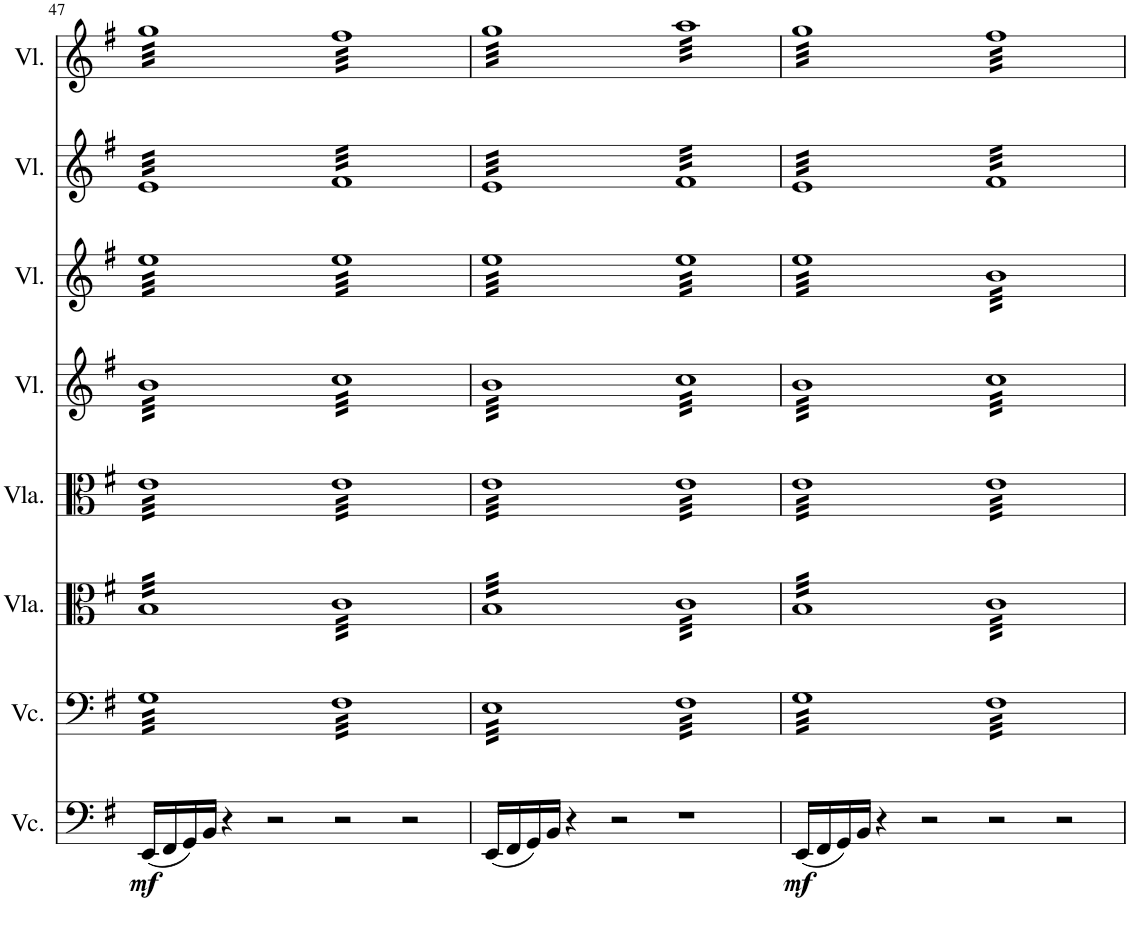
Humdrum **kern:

**kern	**dynam	**kern	**kern	**kern	**kern	**kern	**kern	**kern
*part8	*part8	*part7	*part6	*part5	*part4	*part3	*part2	*part1
*staff8	*staff8	*staff7	*staff6	*staff5	*staff4	*staff3	*staff2	*staff1
*I"Cello	*	*I"Cello	*I"Altviool	*I"Altviool	*I"Viool	*I"Viool	*I"Viool	*I"Viool
*	*	*	*	*	*I'Vl.	*I'Vl.	*I'Vl.	*I'Vl.
!!LO:PB:g=z
*clefF4	*	*clefF4	*clefC3	*clefC3	*clefG2	*clefG2	*clefG2	*clefG2
*k[f#]	*	*k[f#]	*k[f#]	*k[f#]	*k[f#]	*k[f#]	*k[f#]	*k[f#]
*M8/4	*	*M8/4	*M8/4	*M8/4	*M8/4	*M8/4	*M8/4	*M8/4
=47	=47	=47	=47	=47	=47	=47	=47	=47
!	!LO:DY:b	!	!	!	!	!	!	!
*	*	*tremolo	*	*	*	*	*	*
*	*	*	*tremolo	*	*	*	*	*
*	*	*	*	*tremolo	*	*	*	*
*	*	*	*	*	*tremolo	*	*	*
*	*	*	*	*	*	*tremolo	*	*
*	*	*	*	*	*	*	*tremolo	*
*	*	*	*	*	*	*	*	*tremolo
(16EE/LL	mf	32GLLL	32BLLL	32eLLL	32bLLL	32eeLLL	32eLLL	32ggLLL
.	.	32G	32B	32e	32b	32ee	32e	32gg
16FF#/	.	32G	32B	32e	32b	32ee	32e	32gg
.	.	32G	32B	32e	32b	32ee	32e	32gg
16GG/)	.	32G	32B	32e	32b	32ee	32e	32gg
.	.	32G	32B	32e	32b	32ee	32e	32gg
16BB/JJ	.	32G	32B	32e	32b	32ee	32e	32gg
.	.	32G	32B	32e	32b	32ee	32e	32gg
4r	.	32G	32B	32e	32b	32ee	32e	32gg
.	.	32G	32B	32e	32b	32ee	32e	32gg
.	.	32G	32B	32e	32b	32ee	32e	32gg
.	.	32G	32B	32e	32b	32ee	32e	32gg
.	.	32G	32B	32e	32b	32ee	32e	32gg
.	.	32G	32B	32e	32b	32ee	32e	32gg
.	.	32G	32B	32e	32b	32ee	32e	32gg
.	.	32G	32B	32e	32b	32ee	32e	32gg
2r	.	32G	32B	32e	32b	32ee	32e	32gg
.	.	32G	32B	32e	32b	32ee	32e	32gg
.	.	32G	32B	32e	32b	32ee	32e	32gg
.	.	32G	32B	32e	32b	32ee	32e	32gg
.	.	32G	32B	32e	32b	32ee	32e	32gg
.	.	32G	32B	32e	32b	32ee	32e	32gg
.	.	32G	32B	32e	32b	32ee	32e	32gg
.	.	32G	32B	32e	32b	32ee	32e	32gg
.	.	32G	32B	32e	32b	32ee	32e	32gg
.	.	32G	32B	32e	32b	32ee	32e	32gg
.	.	32G	32B	32e	32b	32ee	32e	32gg
.	.	32G	32B	32e	32b	32ee	32e	32gg
.	.	32G	32B	32e	32b	32ee	32e	32gg
.	.	32G	32B	32e	32b	32ee	32e	32gg
.	.	32G	32B	32e	32b	32ee	32e	32gg
.	.	32GJJJ	32BJJJ	32eJJJ	32bJJJ	32eeJJJ	32eJJJ	32ggJJJ
2r	.	32F#LLL	32cLLL	32eLLL	32ccLLL	32eeLLL	32f#LLL	32ff#LLL
.	.	32F#	32c	32e	32cc	32ee	32f#	32ff#
.	.	32F#	32c	32e	32cc	32ee	32f#	32ff#
.	.	32F#	32c	32e	32cc	32ee	32f#	32ff#
.	.	32F#	32c	32e	32cc	32ee	32f#	32ff#
.	.	32F#	32c	32e	32cc	32ee	32f#	32ff#
.	.	32F#	32c	32e	32cc	32ee	32f#	32ff#
.	.	32F#	32c	32e	32cc	32ee	32f#	32ff#
.	.	32F#	32c	32e	32cc	32ee	32f#	32ff#
.	.	32F#	32c	32e	32cc	32ee	32f#	32ff#
.	.	32F#	32c	32e	32cc	32ee	32f#	32ff#
.	.	32F#	32c	32e	32cc	32ee	32f#	32ff#
.	.	32F#	32c	32e	32cc	32ee	32f#	32ff#
.	.	32F#	32c	32e	32cc	32ee	32f#	32ff#
.	.	32F#	32c	32e	32cc	32ee	32f#	32ff#
.	.	32F#	32c	32e	32cc	32ee	32f#	32ff#
2r	.	32F#	32c	32e	32cc	32ee	32f#	32ff#
.	.	32F#	32c	32e	32cc	32ee	32f#	32ff#
.	.	32F#	32c	32e	32cc	32ee	32f#	32ff#
.	.	32F#	32c	32e	32cc	32ee	32f#	32ff#
.	.	32F#	32c	32e	32cc	32ee	32f#	32ff#
.	.	32F#	32c	32e	32cc	32ee	32f#	32ff#
.	.	32F#	32c	32e	32cc	32ee	32f#	32ff#
.	.	32F#	32c	32e	32cc	32ee	32f#	32ff#
.	.	32F#	32c	32e	32cc	32ee	32f#	32ff#
.	.	32F#	32c	32e	32cc	32ee	32f#	32ff#
.	.	32F#	32c	32e	32cc	32ee	32f#	32ff#
.	.	32F#	32c	32e	32cc	32ee	32f#	32ff#
.	.	32F#	32c	32e	32cc	32ee	32f#	32ff#
.	.	32F#	32c	32e	32cc	32ee	32f#	32ff#
.	.	32F#	32c	32e	32cc	32ee	32f#	32ff#
.	.	32F#JJJ	32cJJJ	32eJJJ	32ccJJJ	32eeJJJ	32f#JJJ	32ff#JJJ
=48	=48	=48	=48	=48	=48	=48	=48	=48
(16EE/LL	.	32ELLL	32BLLL	32eLLL	32bLLL	32eeLLL	32eLLL	32ggLLL
.	.	32E	32B	32e	32b	32ee	32e	32gg
16FF#/	.	32E	32B	32e	32b	32ee	32e	32gg
.	.	32E	32B	32e	32b	32ee	32e	32gg
16GG/)	.	32E	32B	32e	32b	32ee	32e	32gg
.	.	32E	32B	32e	32b	32ee	32e	32gg
16BB/JJ	.	32E	32B	32e	32b	32ee	32e	32gg
.	.	32E	32B	32e	32b	32ee	32e	32gg
4r	.	32E	32B	32e	32b	32ee	32e	32gg
.	.	32E	32B	32e	32b	32ee	32e	32gg
.	.	32E	32B	32e	32b	32ee	32e	32gg
.	.	32E	32B	32e	32b	32ee	32e	32gg
.	.	32E	32B	32e	32b	32ee	32e	32gg
.	.	32E	32B	32e	32b	32ee	32e	32gg
.	.	32E	32B	32e	32b	32ee	32e	32gg
.	.	32E	32B	32e	32b	32ee	32e	32gg
2r	.	32E	32B	32e	32b	32ee	32e	32gg
.	.	32E	32B	32e	32b	32ee	32e	32gg
.	.	32E	32B	32e	32b	32ee	32e	32gg
.	.	32E	32B	32e	32b	32ee	32e	32gg
.	.	32E	32B	32e	32b	32ee	32e	32gg
.	.	32E	32B	32e	32b	32ee	32e	32gg
.	.	32E	32B	32e	32b	32ee	32e	32gg
.	.	32E	32B	32e	32b	32ee	32e	32gg
.	.	32E	32B	32e	32b	32ee	32e	32gg
.	.	32E	32B	32e	32b	32ee	32e	32gg
.	.	32E	32B	32e	32b	32ee	32e	32gg
.	.	32E	32B	32e	32b	32ee	32e	32gg
.	.	32E	32B	32e	32b	32ee	32e	32gg
.	.	32E	32B	32e	32b	32ee	32e	32gg
.	.	32E	32B	32e	32b	32ee	32e	32gg
.	.	32EJJJ	32BJJJ	32eJJJ	32bJJJ	32eeJJJ	32eJJJ	32ggJJJ
1r	.	32F#LLL	32cLLL	32eLLL	32ccLLL	32eeLLL	32f#LLL	32aaLLL
.	.	32F#	32c	32e	32cc	32ee	32f#	32aa
.	.	32F#	32c	32e	32cc	32ee	32f#	32aa
.	.	32F#	32c	32e	32cc	32ee	32f#	32aa
.	.	32F#	32c	32e	32cc	32ee	32f#	32aa
.	.	32F#	32c	32e	32cc	32ee	32f#	32aa
.	.	32F#	32c	32e	32cc	32ee	32f#	32aa
.	.	32F#	32c	32e	32cc	32ee	32f#	32aa
.	.	32F#	32c	32e	32cc	32ee	32f#	32aa
.	.	32F#	32c	32e	32cc	32ee	32f#	32aa
.	.	32F#	32c	32e	32cc	32ee	32f#	32aa
.	.	32F#	32c	32e	32cc	32ee	32f#	32aa
.	.	32F#	32c	32e	32cc	32ee	32f#	32aa
.	.	32F#	32c	32e	32cc	32ee	32f#	32aa
.	.	32F#	32c	32e	32cc	32ee	32f#	32aa
.	.	32F#	32c	32e	32cc	32ee	32f#	32aa
.	.	32F#	32c	32e	32cc	32ee	32f#	32aa
.	.	32F#	32c	32e	32cc	32ee	32f#	32aa
.	.	32F#	32c	32e	32cc	32ee	32f#	32aa
.	.	32F#	32c	32e	32cc	32ee	32f#	32aa
.	.	32F#	32c	32e	32cc	32ee	32f#	32aa
.	.	32F#	32c	32e	32cc	32ee	32f#	32aa
.	.	32F#	32c	32e	32cc	32ee	32f#	32aa
.	.	32F#	32c	32e	32cc	32ee	32f#	32aa
.	.	32F#	32c	32e	32cc	32ee	32f#	32aa
.	.	32F#	32c	32e	32cc	32ee	32f#	32aa
.	.	32F#	32c	32e	32cc	32ee	32f#	32aa
.	.	32F#	32c	32e	32cc	32ee	32f#	32aa
.	.	32F#	32c	32e	32cc	32ee	32f#	32aa
.	.	32F#	32c	32e	32cc	32ee	32f#	32aa
.	.	32F#	32c	32e	32cc	32ee	32f#	32aa
.	.	32F#JJJ	32cJJJ	32eJJJ	32ccJJJ	32eeJJJ	32f#JJJ	32aaJJJ
=49	=49	=49	=49	=49	=49	=49	=49	=49
!	!LO:DY:b	!	!	!	!	!	!	!
(16EE/LL	mf	32GLLL	32BLLL	32eLLL	32bLLL	32eeLLL	32eLLL	32ggLLL
.	.	32G	32B	32e	32b	32ee	32e	32gg
16FF#/	.	32G	32B	32e	32b	32ee	32e	32gg
.	.	32G	32B	32e	32b	32ee	32e	32gg
16GG/)	.	32G	32B	32e	32b	32ee	32e	32gg
.	.	32G	32B	32e	32b	32ee	32e	32gg
16BB/JJ	.	32G	32B	32e	32b	32ee	32e	32gg
.	.	32G	32B	32e	32b	32ee	32e	32gg
4r	.	32G	32B	32e	32b	32ee	32e	32gg
.	.	32G	32B	32e	32b	32ee	32e	32gg
.	.	32G	32B	32e	32b	32ee	32e	32gg
.	.	32G	32B	32e	32b	32ee	32e	32gg
.	.	32G	32B	32e	32b	32ee	32e	32gg
.	.	32G	32B	32e	32b	32ee	32e	32gg
.	.	32G	32B	32e	32b	32ee	32e	32gg
.	.	32G	32B	32e	32b	32ee	32e	32gg
2r	.	32G	32B	32e	32b	32ee	32e	32gg
.	.	32G	32B	32e	32b	32ee	32e	32gg
.	.	32G	32B	32e	32b	32ee	32e	32gg
.	.	32G	32B	32e	32b	32ee	32e	32gg
.	.	32G	32B	32e	32b	32ee	32e	32gg
.	.	32G	32B	32e	32b	32ee	32e	32gg
.	.	32G	32B	32e	32b	32ee	32e	32gg
.	.	32G	32B	32e	32b	32ee	32e	32gg
.	.	32G	32B	32e	32b	32ee	32e	32gg
.	.	32G	32B	32e	32b	32ee	32e	32gg
.	.	32G	32B	32e	32b	32ee	32e	32gg
.	.	32G	32B	32e	32b	32ee	32e	32gg
.	.	32G	32B	32e	32b	32ee	32e	32gg
.	.	32G	32B	32e	32b	32ee	32e	32gg
.	.	32G	32B	32e	32b	32ee	32e	32gg
.	.	32GJJJ	32BJJJ	32eJJJ	32bJJJ	32eeJJJ	32eJJJ	32ggJJJ
2r	.	32F#LLL	32cLLL	32eLLL	32ccLLL	32bLLL	32f#LLL	32ff#LLL
.	.	32F#	32c	32e	32cc	32b	32f#	32ff#
.	.	32F#	32c	32e	32cc	32b	32f#	32ff#
.	.	32F#	32c	32e	32cc	32b	32f#	32ff#
.	.	32F#	32c	32e	32cc	32b	32f#	32ff#
.	.	32F#	32c	32e	32cc	32b	32f#	32ff#
.	.	32F#	32c	32e	32cc	32b	32f#	32ff#
.	.	32F#	32c	32e	32cc	32b	32f#	32ff#
.	.	32F#	32c	32e	32cc	32b	32f#	32ff#
.	.	32F#	32c	32e	32cc	32b	32f#	32ff#
.	.	32F#	32c	32e	32cc	32b	32f#	32ff#
.	.	32F#	32c	32e	32cc	32b	32f#	32ff#
.	.	32F#	32c	32e	32cc	32b	32f#	32ff#
.	.	32F#	32c	32e	32cc	32b	32f#	32ff#
.	.	32F#	32c	32e	32cc	32b	32f#	32ff#
.	.	32F#	32c	32e	32cc	32b	32f#	32ff#
2r	.	32F#	32c	32e	32cc	32b	32f#	32ff#
.	.	32F#	32c	32e	32cc	32b	32f#	32ff#
.	.	32F#	32c	32e	32cc	32b	32f#	32ff#
.	.	32F#	32c	32e	32cc	32b	32f#	32ff#
.	.	32F#	32c	32e	32cc	32b	32f#	32ff#
.	.	32F#	32c	32e	32cc	32b	32f#	32ff#
.	.	32F#	32c	32e	32cc	32b	32f#	32ff#
.	.	32F#	32c	32e	32cc	32b	32f#	32ff#
.	.	32F#	32c	32e	32cc	32b	32f#	32ff#
.	.	32F#	32c	32e	32cc	32b	32f#	32ff#
.	.	32F#	32c	32e	32cc	32b	32f#	32ff#
.	.	32F#	32c	32e	32cc	32b	32f#	32ff#
.	.	32F#	32c	32e	32cc	32b	32f#	32ff#
.	.	32F#	32c	32e	32cc	32b	32f#	32ff#
.	.	32F#	32c	32e	32cc	32b	32f#	32ff#
.	.	32F#JJJ	32cJJJ	32eJJJ	32ccJJJ	32bJJJ	32f#JJJ	32ff#JJJ
*	*	*	*	*	*	*	*	*Xtremolo
*	*	*	*	*	*	*	*Xtremolo	*
*	*	*	*	*	*	*Xtremolo	*	*
*	*	*	*	*	*Xtremolo	*	*	*
*	*	*	*	*Xtremolo	*	*	*	*
*	*	*	*Xtremolo	*	*	*	*	*
*	*	*Xtremolo	*	*	*	*	*	*
=	=	=	=	=	=	=	=	=
*-	*-	*-	*-	*-	*-	*-	*-	*-
